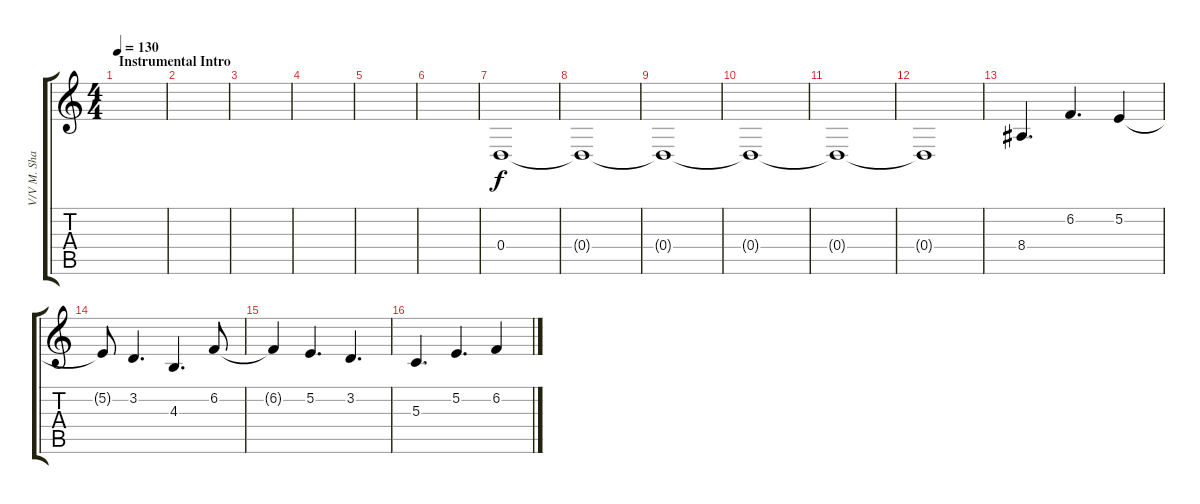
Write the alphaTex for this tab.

\track ("V/V M. Shadows" "V/V M. Sha") {instrument violin}
\staff {score tabs}
\tuning (E4 B3 G3 D3 A2 D2) {hide}
\ts (4 4)
\section ("" "Instrumental Intro")
\tempo 130
\clef g2
\ks c
|
|
|
|
|
|
0.4.1 |
0.4{t}.1 |
0.4{t}.1 |
0.4{t}.1 |
0.4{t}.1 |
0.4{t}.1 |
8.4.4{d} 6.2.4{d} 5.2.4 |
5.2{t}.8 3.2.4{d} 4.3.4{d} 6.2.8 |
6.2{t}.4 5.2.4{d} 3.2.4{d} |
5.3.4{d} 5.2.4{d} 6.2.4
